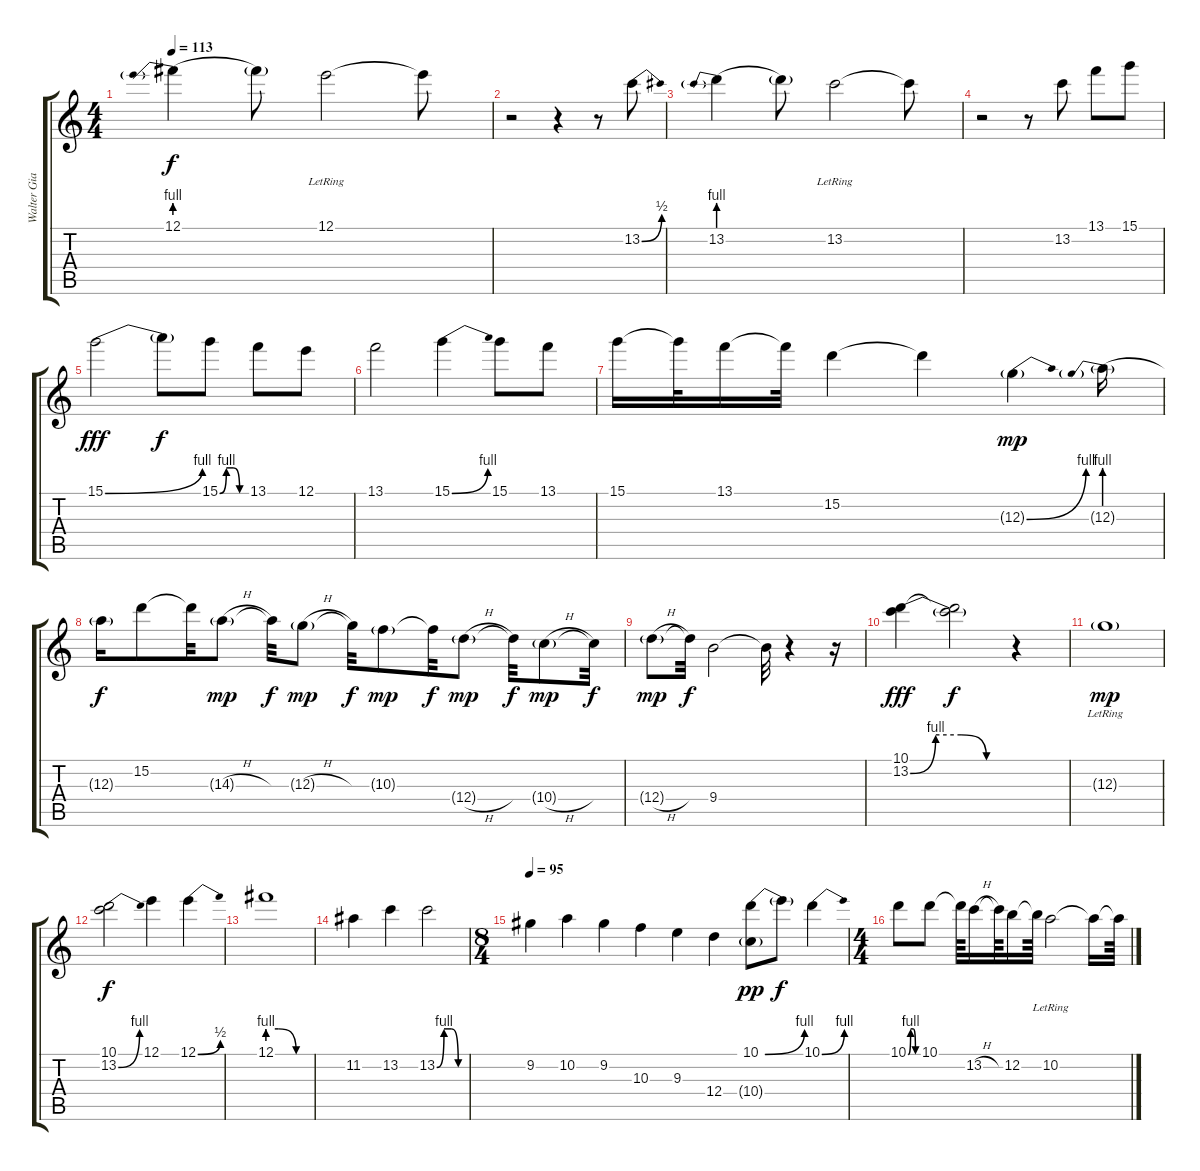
\track ("Walter Giardino" "Walter Gia") {instrument electricguitarjazz}
\staff {score tabs}
\tuning (E4 B3 G3 D3 A2 E2) {hide}
\ts (4 4)
\tempo 113
\clef g2
\ks c
12.1{be (prebend 0 4 60 4)}.4{dy f} 12.1{t}.8 12.1{lr}.2 12.1{t}.8 |
r.2 r.4 r.8 13.2{be (bend 0 0 60 2)}.8 |
13.2{be (prebend 0 4 60 4)}.4 13.2{t}.8 13.2{lr}.2 13.2{t}.8 |
r.2 r.8 13.2.8 13.1.8 15.1.8 |
15.1{be (bend 0 0 60 4)}.2{dy fff} 15.1{t}.8{dy f} 15.1{be (custom 0 0 15 4 30 4 45 0 60 0)}.8 13.1.8 12.1.8 |
13.1.2 15.1{be (bend 0 0 60 4)}.4 15.1.8 13.1.8 |
15.1.16 15.1{t}.32 13.1.16 13.1{t}.32 15.2.4 15.2{t}.4 12.3{be (bend 0 0 60 4) g}.4{dy mp} 12.3{be (prebend 0 4 60 4) g}.16 |
12.3{t}.16{dy f} 15.2.8 15.2{t}.32 14.3{h g}.8{dy mp} 14.3{t}.32{dy f} 12.3{h g}.8{dy mp} 12.3{t}.32{dy f} 10.3{g}.8{dy mp} 10.3{t}.32{dy f} 12.4{h g}.8{dy mp} 12.4{t}.32{dy f} 10.4{h g}.8{dy mp} 10.4{t}.32{dy f} |
12.4{h g}.8{dy mp} 12.4{t}.32{dy f} 9.4.2 9.4{t}.32 r.4 r.16 |
(10.1 13.2{be (custom 0 0 15 4 30 4 45 0 60 0)}).4{dy fff} (10.1{t} 13.2{t}).2{dy f} r.4 |
12.3{g lr}.1{dy mp} |
(10.1 13.2{be (bend 0 0 60 4)}).2{dy f} 12.1.4 12.1{be (bend 0 0 60 2)}.4 |
12.1{be (custom 0 4 15 4 40 0 60 0)}.1 |
11.2.4 13.2.4 13.2{be (custom 0 0 15 4 30 4 45 0 60 0)}.2 |
\ts (8 4)
\tempo 95
9.2.4 10.2.4 9.2.4 10.3.4 9.3.4 12.4.4 (10.1{be (bend 0 0 60 4)} 10.4{g}).8{dy pp} 10.1{t}.8{dy f} 10.1{be (bend 0 0 60 4)}.4 |
\ts (4 4)
10.1{be (custom 0 0 15 4 30 4 45 0 60 0)}.8 10.1.8 10.1{t}.64 13.2{h}.16 13.2{t}.64 12.2.16 12.2{t}.64 10.2{lr}.2 10.2{t}.16 10.2{t}.64
